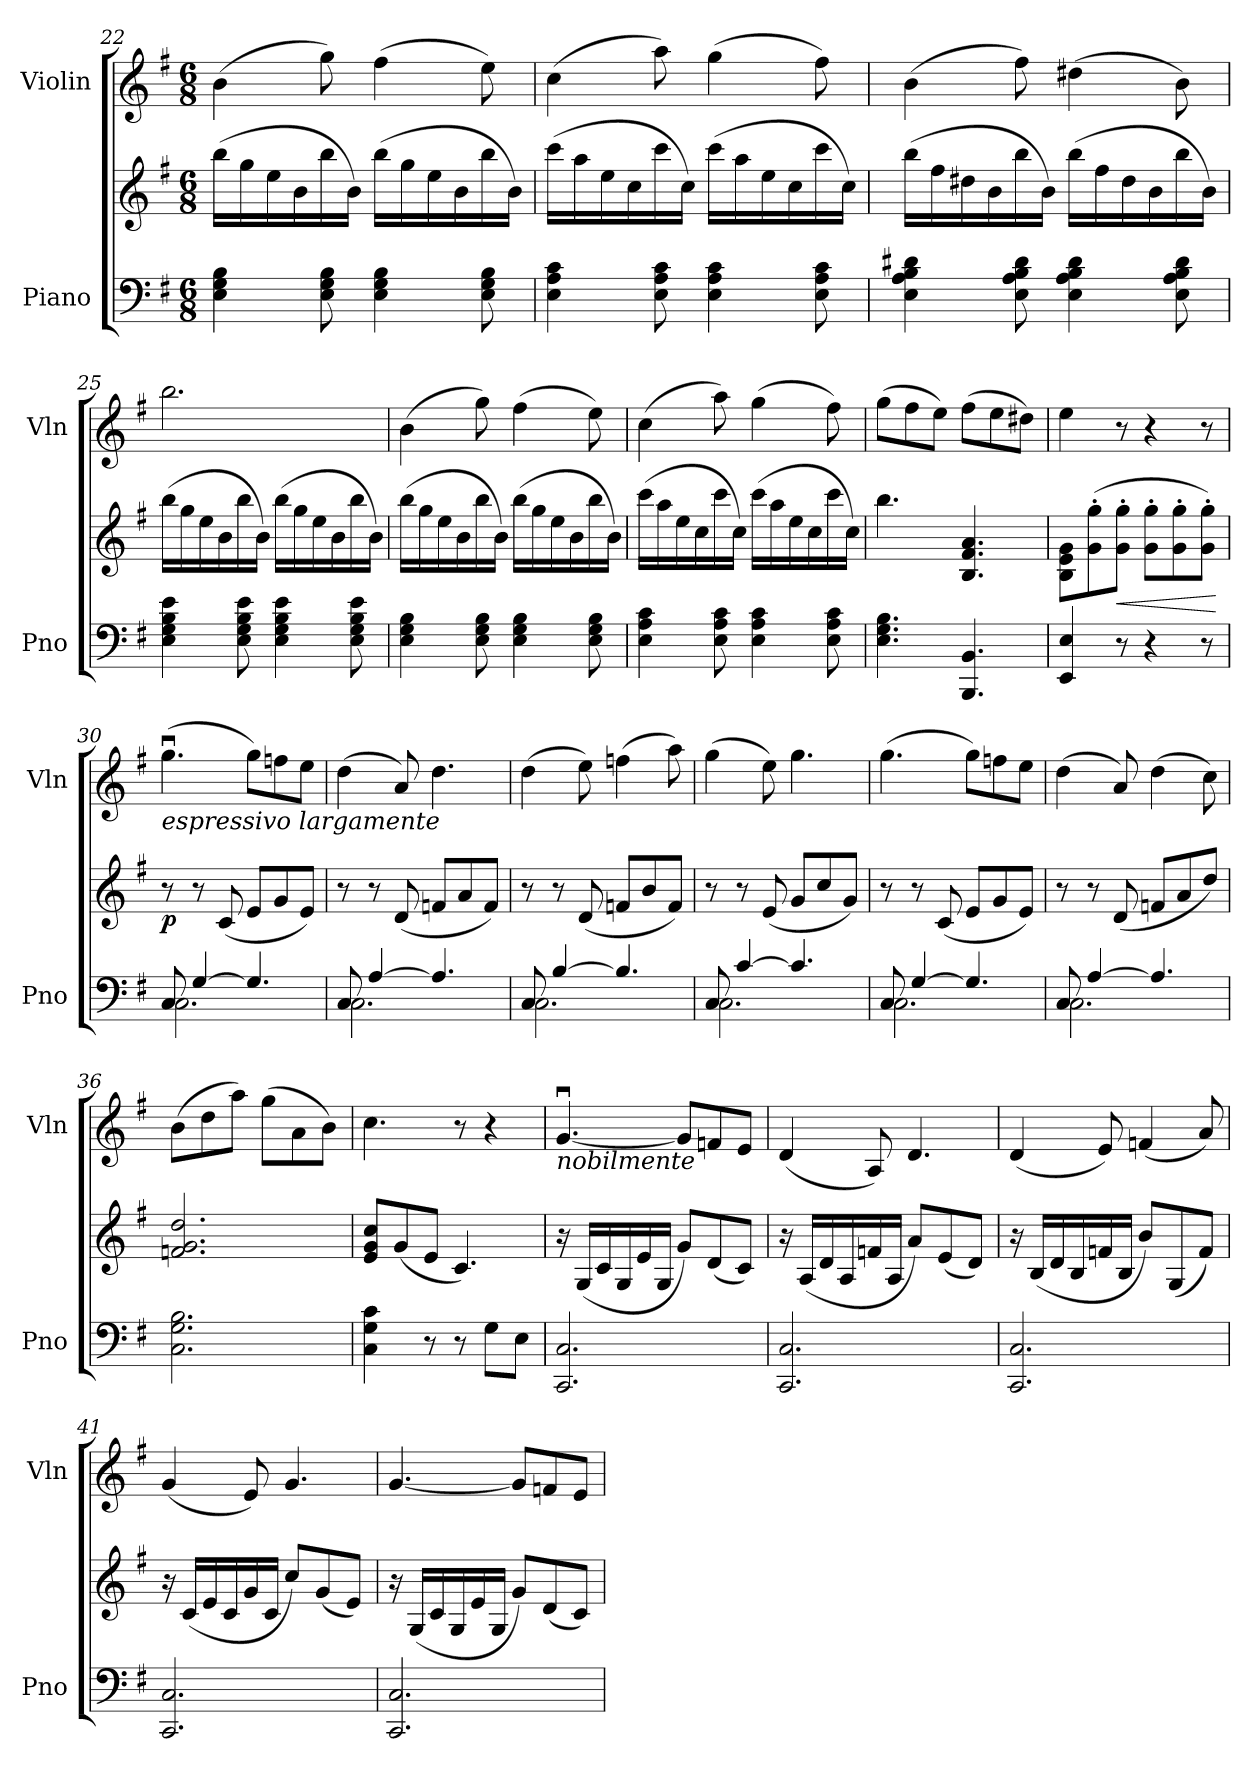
**kern	**kern	**dynam	**kern
*part2	*part2	*part2	*part1
*staff3	*staff2	*staff2/3	*staff1
*I"Piano	*	*	*I"Violin
*I'Pno	*	*	*I'Vln
*clefF4	*clefG2	*	*clefG2
*k[f#]	*k[f#]	*	*k[f#]
*M6/8	*M6/8	*	*M6/8
=22	=22	=22	=22
4E\ 4G\ 4B\	(16bb\LL	.	(4b\
.	16gg\	.	.
.	16ee\	.	.
.	16b\	.	.
8E\ 8G\ 8B\	16bb\	.	8gg\)
.	16b\JJ)	.	.
4E\ 4G\ 4B\	(16bb\LL	.	(4ff#\
.	16gg\	.	.
.	16ee\	.	.
.	16b\	.	.
8E\ 8G\ 8B\	16bb\	.	8ee\)
.	16b\JJ)	.	.
!!LO:LB:g=z
=23	=23	=23	=23
4E\ 4A\ 4c\	(16ccc\LL	.	(4cc\
.	16aa\	.	.
.	16ee\	.	.
.	16cc\	.	.
8E\ 8A\ 8c\	16ccc\	.	8aa\)
.	16cc\JJ)	.	.
4E\ 4A\ 4c\	(16ccc\LL	.	(4gg\
.	16aa\	.	.
.	16ee\	.	.
.	16cc\	.	.
8E\ 8A\ 8c\	16ccc\	.	8ff#\)
.	16cc\JJ)	.	.
=24	=24	=24	=24
4E\ 4A\ 4B\ 4d#X\	(16bb\LL	.	(4b\
.	16ff#\	.	.
.	16dd#X\	.	.
.	16b\	.	.
8E\ 8A\ 8B\ 8d#\	16bb\	.	8ff#\)
.	16b\JJ)	.	.
4E\ 4A\ 4B\ 4d#\	(16bb\LL	.	(4dd#X\
.	16ff#\	.	.
.	16dd#\	.	.
.	16b\	.	.
8E\ 8A\ 8B\ 8d#\	16bb\	.	8b\)
.	16b\JJ)	.	.
=25	=25	=25	=25
4E\ 4G\ 4B\ 4e\	(16bb\LL	.	2.bb\
.	16gg\	.	.
.	16ee\	.	.
.	16b\	.	.
8E\ 8G\ 8B\ 8e\	16bb\	.	.
.	16b\JJ)	.	.
4E\ 4G\ 4B\ 4e\	(16bb\LL	.	.
.	16gg\	.	.
.	16ee\	.	.
.	16b\	.	.
8E\ 8G\ 8B\ 8e\	16bb\	.	.
.	16b\JJ)	.	.
!!LO:LB:g=z
=26	=26	=26	=26
4E\ 4G\ 4B\	(16bb\LL	.	(4b\
.	16gg\	.	.
.	16ee\	.	.
.	16b\	.	.
8E\ 8G\ 8B\	16bb\	.	8gg\)
.	16b\JJ)	.	.
4E\ 4G\ 4B\	(16bb\LL	.	(4ff#\
.	16gg\	.	.
.	16ee\	.	.
.	16b\	.	.
8E\ 8G\ 8B\	16bb\	.	8ee\)
.	16b\JJ)	.	.
=27	=27	=27	=27
4E\ 4A\ 4c\	(16ccc\LL	.	(4cc\
.	16aa\	.	.
.	16ee\	.	.
.	16cc\	.	.
8E\ 8A\ 8c\	16ccc\	.	8aa\)
.	16cc\JJ)	.	.
4E\ 4A\ 4c\	(16ccc\LL	.	(4gg\
.	16aa\	.	.
.	16ee\	.	.
.	16cc\	.	.
8E\ 8A\ 8c\	16ccc\	.	8ff#\)
.	16cc\JJ)	.	.
=28	=28	=28	=28
4.E\ 4.G\ 4.B\	4.bb\	.	(8gg\L
.	.	.	8ff#\
.	.	.	8ee\J)
4.BBB/ 4.BB/	4.B/ 4.f#/ 4.a/	.	(8ff#\L
.	.	.	8ee\
.	.	.	8dd#X\J)
=29	=29	=29	=29
4EE/ 4E/	8B\ 8e\ 8g\L	.	4ee\
.	(8g\' 8gg\'	.	.
!	!	!LO:HP:b	!
8r	8g\' 8gg\'J	<	8r
4r	8g\' 8gg\'L	.	4r
.	8g\' 8gg\'	.	.
8r	8g\' 8gg\'J)	.	8r
.	.	[	.
!!LO:LB:g=z
=30	=30	=30	=30
*^	*	*	*
!	!	!	!	!LO:TX:b:i:t=espressivo largamente
!	!	!	!LO:DY:b	!
8C/	2.C\	8r	p	(4.ggu\
[4G/	.	8r	.	.
.	.	(8c/	.	.
4.G/]	.	8e/L	.	8gg\L)
.	.	8g/	.	8ffn\
.	.	8e/J)	.	8ee\J
=31	=31	=31	=31	=31
8C/	2.C\	8r	.	(4dd\
[4A/	.	8r	.	.
.	.	(8d/	.	8a/)
4.A/]	.	8fn/L	.	4.dd\
.	.	8a/	.	.
.	.	8f/J)	.	.
=32	=32	=32	=32	=32
8C/	2.C\	8r	.	(4dd\
[4B/	.	8r	.	.
.	.	(8d/	.	8ee\)
4.B/]	.	8fn/L	.	(4ffn\
.	.	8b/	.	.
.	.	8f/J)	.	8aa\)
=33	=33	=33	=33	=33
8C/	2.C\	8r	.	(4gg\
[4c/	.	8r	.	.
.	.	(8e/	.	8ee\)
4.c/]	.	8g/L	.	4.gg\
.	.	8cc/	.	.
.	.	8g/J)	.	.
=34	=34	=34	=34	=34
8C/	2.C\	8r	.	(4.gg\
[4G/	.	8r	.	.
.	.	(8c/	.	.
4.G/]	.	8e/L	.	8gg\L)
.	.	8g/	.	8ffn\
.	.	8e/J)	.	8ee\J
!!LO:LB:g=z
=35	=35	=35	=35	=35
8C/	2.C\	8r	.	(4dd\
[4A/	.	8r	.	.
.	.	(8d/	.	8a/)
4.A/]	.	8fn/L	.	(4dd\
.	.	8a/	.	.
.	.	8dd/J)	.	8cc\)
*v	*v	*	*	*
=36	=36	=36	=36
2.C\ 2.G\ 2.B\	2.fn/ 2.g/ 2.dd/	.	(8b\L
.	.	.	8dd\
.	.	.	8aa\J)
.	.	.	(8gg\L
.	.	.	8a\
.	.	.	8b\J)
=37	=37	=37	=37
4C\ 4G\ 4c\	8e/ 8g/ 8cc/L	.	4.cc\
.	(8g/	.	.
8r	8e/J	.	.
8r	4.c/)	.	8r
8G\L	.	.	4r
8E\J	.	.	.
=38	=38	=38	=38
!	!	!	!LO:TX:b:i:t=nobilmente
2.CC/ 2.C/	16r	.	[4.gu/
.	(16G/LL	.	.
.	16c/	.	.
.	16G/	.	.
.	16e/	.	.
.	16G/JJ	.	.
.	8g/L)	.	8g/L]
.	(8d/	.	8fn/
.	8c/J)	.	8e/J
=39	=39	=39	=39
2.CC/ 2.C/	16r	.	(4d/
.	(16A/LL	.	.
.	16d/	.	.
.	16A/	.	.
.	16fn/	.	8A/)
.	16A/JJ	.	.
.	8a/L)	.	4.d/
.	(8e/	.	.
.	8d/J)	.	.
!!LO:PB:g=z
=40	=40	=40	=40
2.CC/ 2.C/	16r	.	(4d/
.	(16B/LL	.	.
.	16d/	.	.
.	16B/	.	.
.	16fn/	.	8e/)
.	16B/JJ	.	.
.	8b/L)	.	(4fn/
.	(8G/	.	.
.	8f/J)	.	8a/)
=41	=41	=41	=41
2.CC/ 2.C/	16r	.	(4g/
.	(16c/LL	.	.
.	16e/	.	.
.	16c/	.	.
.	16g/	.	8e/)
.	16c/JJ	.	.
.	8cc/L)	.	4.g/
.	(8g/	.	.
.	8e/J)	.	.
=42	=42	=42	=42
2.CC/ 2.C/	16r	.	[4.g/
.	(16G/LL	.	.
.	16c/	.	.
.	16G/	.	.
.	16e/	.	.
.	16G/JJ	.	.
.	8g/L)	.	8g/L]
.	(8d/	.	8fn/
.	8c/J)	.	8e/J
=	=	=	=
*-	*-	*-	*-
